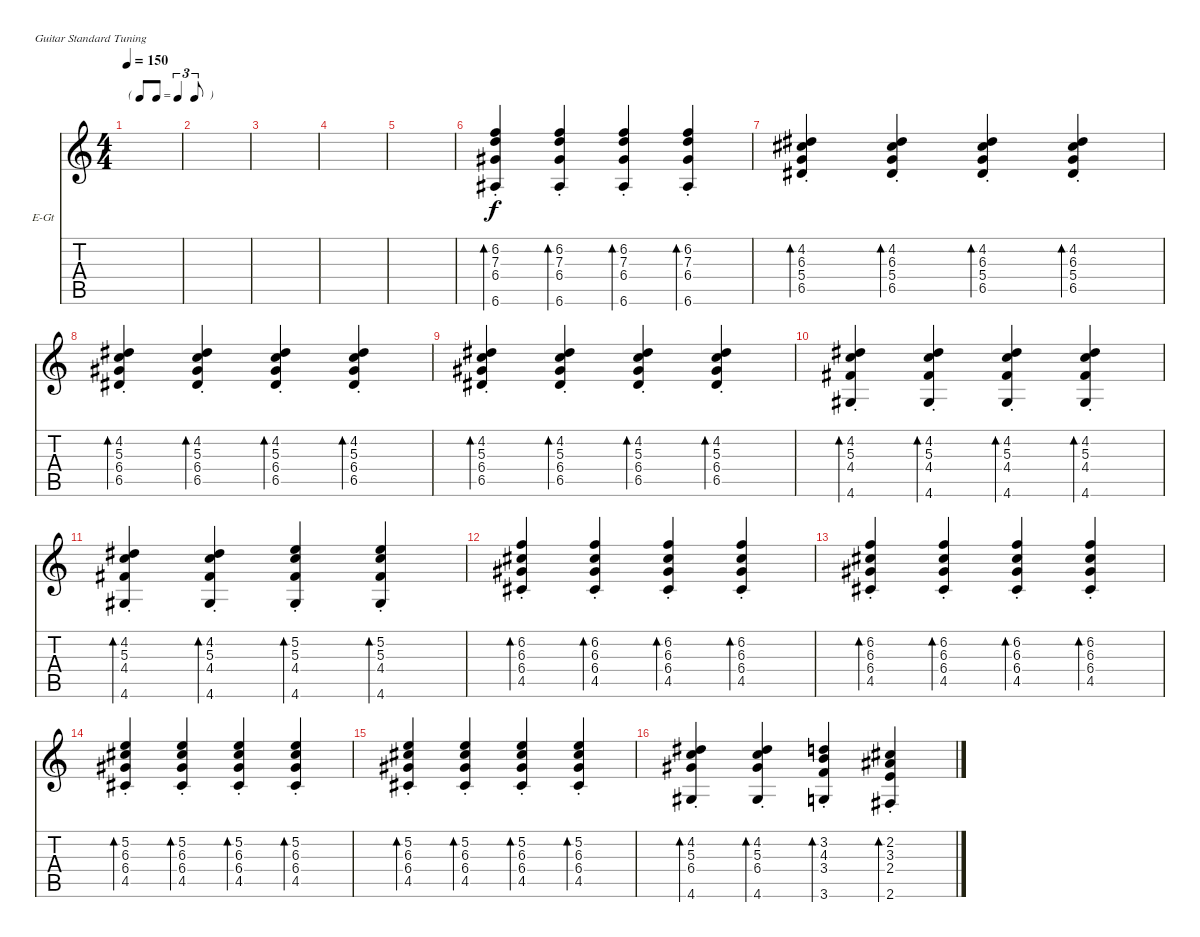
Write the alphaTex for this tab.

\defaultSystemsLayout 4
\bracketExtendMode nobrackets
\firstSystemTrackNameOrientation horizontal
\otherSystemsTrackNameOrientation horizontal
\track ("Electric Guitar" "E-Gt") {instrument electricguitarclean}
\staff {score tabs}
\tuning (E4 B3 G3 D3 A2 E2)
\ts (4 4)
\tf triplet8th
\tempo 150
\clef g2
\scale
0.485477
\ks c
|
\scale
0.257261 |
\scale
0.257261 |
\scale
0.333333 |
\scale
0.333333 |
\scale
0.333333 (6.6{st} 6.4{st} 6.2{st} 7.3{st}).4{bd 81} (6.6{st} 6.4{st} 7.3{st} 6.2{st}).4{bd 81} (6.6{st} 6.4{st} 6.2{st} 7.3{st}).4{bd 81} (6.6{st} 6.4{st} 7.3{st} 6.2{st}).4{bd 81} |
\scale
0.333333 (5.4{st} 6.3{st} 6.5{st} 4.2).4{bd 81} (5.4{st} 6.3{st} 4.2{st} 6.5{st}).4{bd 81} (5.4{st} 4.2{st} 6.3{st} 6.5{st}).4{bd 81} (5.4{st} 6.3{st} 4.2{st} 6.5{st}).4{bd 81} |
\scale
0.333333 (4.2{st} 5.3{st} 6.4{st} 6.5{st}).4{bd 81} (4.2{st} 5.3{st} 6.4{st} 6.5{st}).4{bd 81} (4.2{st} 5.3{st} 6.4{st} 6.5{st}).4{bd 81} (5.3{st} 6.4{st} 4.2{st} 6.5{st}).4{bd 81} |
\scale
0.333333 (4.2{st} 5.3{st} 6.4{st} 6.5{st}).4{bd 81} (4.2{st} 5.3{st} 6.4{st} 6.5{st}).4{bd 81} (4.2{st} 5.3{st} 6.4{st} 6.5{st}).4{bd 81} (5.3{st} 6.4{st} 4.2{st} 6.5{st}).4{bd 81} |
\scale
0.333333 (4.6{st} 4.4{st} 4.2{st} 5.3{st}).4{bd 81} (4.6{st} 4.4{st} 4.2{st} 5.3{st}).4{bd 81} (4.6{st} 4.4{st} 4.2{st} 5.3{st}).4{bd 81} (4.6{st} 4.4{st} 4.2{st} 5.3{st}).4{bd 81} |
\scale
0.333333 (4.6{st} 4.4{st} 4.2{st} 5.3{st}).4{bd 81} (4.6{st} 4.4{st} 4.2{st} 5.3{st}).4{bd 81} (4.6{st} 4.4{st} 5.2{st} 5.3{st}).4{bd 81} (4.6{st} 4.4{st} 5.2{st} 5.3{st}).4{bd 81} |
\scale
0.333333 (4.5{st} 6.4{st} 6.3{st} 6.2{st}).4{bd 81} (4.5{st} 6.4{st} 6.3{st} 6.2{st}).4{bd 81} (4.5{st} 6.4{st} 6.3{st} 6.2{st}).4{bd 81} (4.5{st} 6.4{st} 6.3{st} 6.2{st}).4{bd 81} |
\scale
0.333333 (4.5{st} 6.4{st} 6.3{st} 6.2{st}).4{bd 81} (4.5{st} 6.4{st} 6.3{st} 6.2{st}).4{bd 81} (4.5{st} 6.4{st} 6.3{st} 6.2{st}).4{bd 81} (4.5{st} 6.4{st} 6.3{st} 6.2{st}).4{bd 81} |
\scale
0.333333 (4.5{st} 6.4{st} 6.3{st} 5.2{st}).4{bd 81} (4.5{st} 6.4{st} 6.3{st} 5.2{st}).4{bd 81} (4.5{st} 6.4{st} 6.3{st} 5.2{st}).4{bd 81} (4.5{st} 6.4{st} 6.3{st} 5.2{st}).4{bd 81} |
\scale
0.333333 (4.5{st} 6.4{st} 6.3{st} 5.2{st}).4{bd 81} (4.5{st} 6.4{st} 6.3{st} 5.2{st}).4{bd 81} (4.5{st} 6.4{st} 6.3{st} 5.2{st}).4{bd 81} (4.5{st} 6.4{st} 6.3{st} 5.2{st}).4{bd 81} |
\scale
0.333333 (4.2{st} 5.3{st} 6.4{st} 4.6{st}).4{bd 81} (5.3{st} 6.4{st} 4.2{st} 4.6{st}).4{bd 81} (3.6{st} 3.4{st} 4.3{st} 3.2{st}).4{bd 81} (2.6{st} 2.4{st} 3.3{st} 2.2{st}).4{bd 81}
